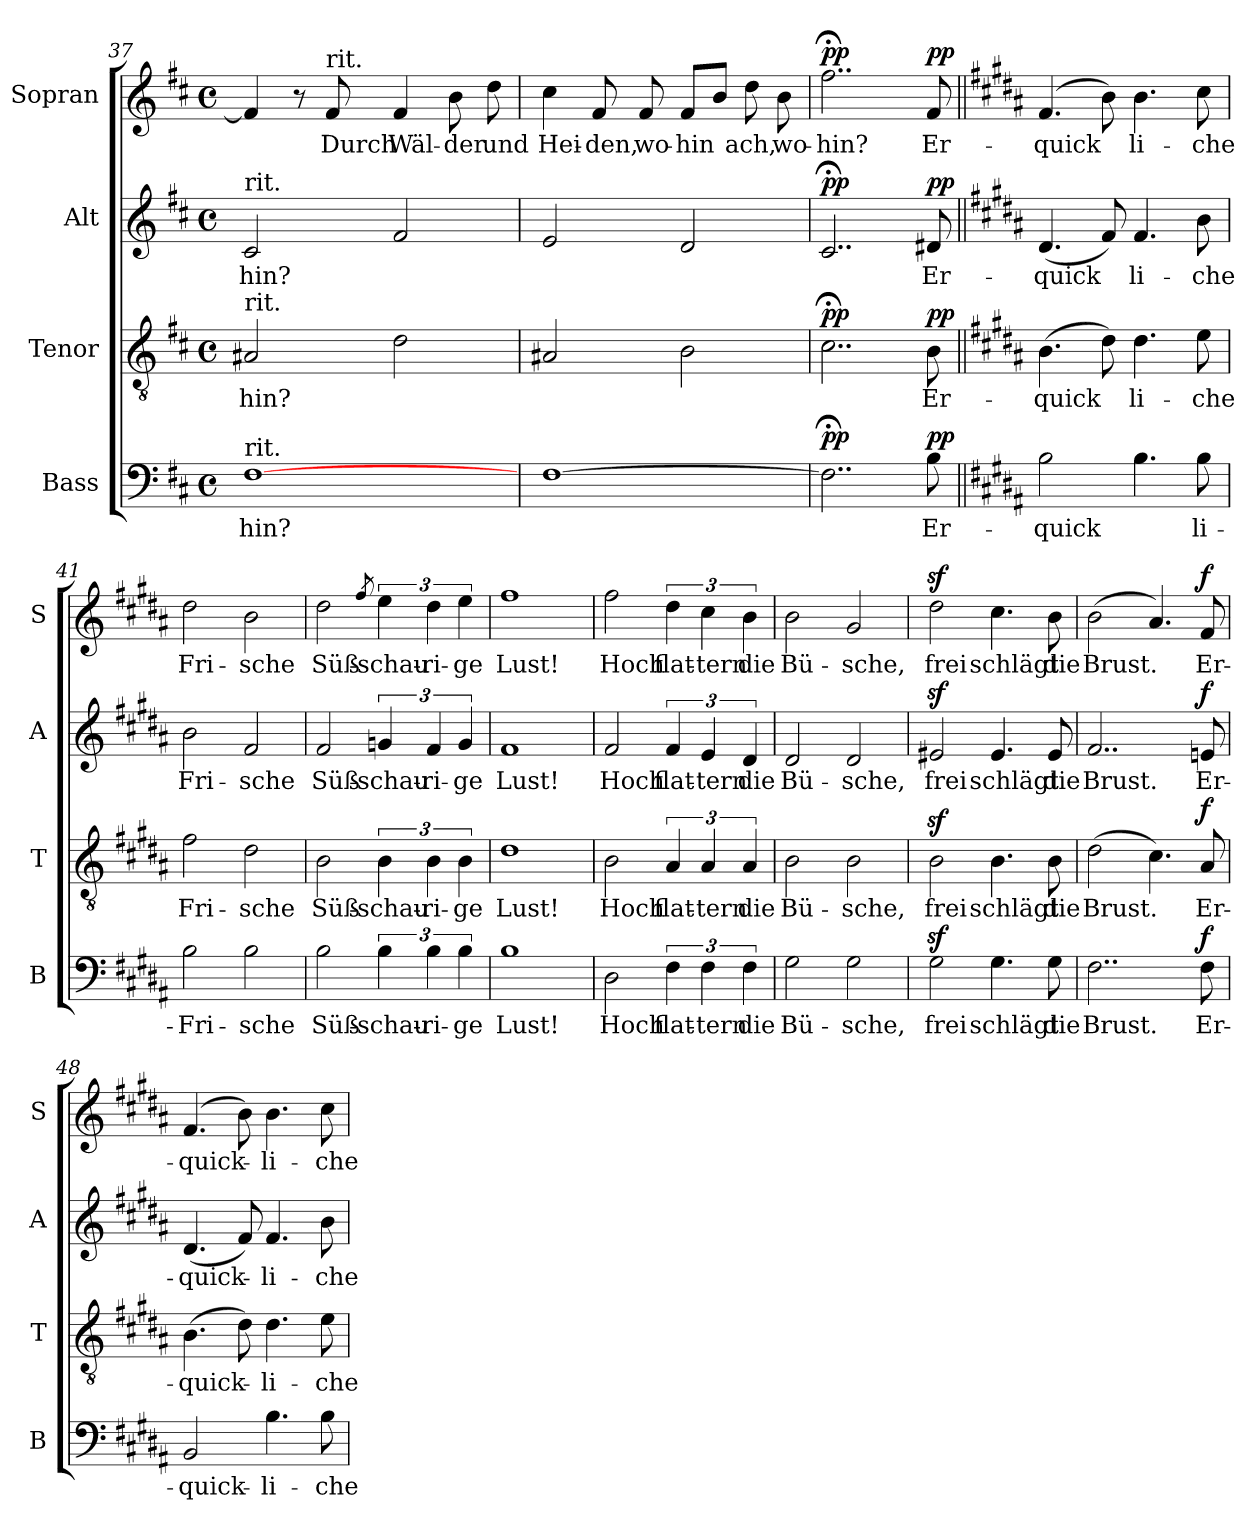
**kern	**text	**dynam	**kern	**text	**dynam	**kern	**text	**dynam	**kern	**text	**dynam
*part4	*part4	*part4	*part3	*part3	*part3	*part2	*part2	*part2	*part1	*part1	*part1
*staff4	*staff4	*staff4	*staff3	*staff3	*staff3	*staff2	*staff2	*staff2	*staff1	*staff1	*staff1
*I"Bass	*	*	*I"Tenor	*	*	*I"Alt	*	*	*I"Sopran	*	*
*I'B	*	*	*I'T	*	*	*I'A	*	*	*I'S	*	*
*clefF4	*	*	*clefGv2	*	*	*clefG2	*	*	*clefG2	*	*
*k[f#c#]	*	*	*k[f#c#]	*	*	*k[f#c#]	*	*	*k[f#c#]	*	*
*b:	*	*	*b:	*	*	*b:	*	*	*b:	*	*
*M4/4	*	*	*M4/4	*	*	*M4/4	*	*	*M4/4	*	*
*met(c)	*	*	*met(c)	*	*	*met(c)	*	*	*met(c)	*	*
=37	=37	=37	=37	=37	=37	=37	=37	=37	=37	=37	=37
!	!	!	!	!	!	!LO:TX:a:t=rit.	!	!	!	!	!
!	!	!	!LO:TX:a:t=rit.	!	!	!	!	!	!	!	!
!LO:TX:a:t=rit.	!	!	!	!	!	!	!	!	!	!	!
[1F#	-hin?	.	2A#X	-hin?	.	2c#	-hin?	.	4f#]	.	.
.	.	.	.	.	.	.	.	.	8r	.	.
!	!	!	!	!	!	!	!	!	!LO:TX:a:t=rit.	!	!
.	.	.	.	.	.	.	.	.	8f#	Durch	.
.	.	.	2d	.	.	2f#	.	.	4f#	Wäl-	.
.	.	.	.	.	.	.	.	.	8b	-der	.
.	.	.	.	.	.	.	.	.	8dd	und	.
=38	=38	=38	=38	=38	=38	=38	=38	=38	=38	=38	=38
[1F#	.	.	2A#X	.	.	2e	.	.	4cc#	Hei-	.
.	.	.	.	.	.	.	.	.	8f#	-den,	.
.	.	.	.	.	.	.	.	.	8f#	wo-	.
.	.	.	2B	.	.	2d	.	.	8f#L	-hin	.
.	.	.	.	.	.	.	.	.	8bJ	.	.
.	.	.	.	.	.	.	.	.	8dd	ach,	.
.	.	.	.	.	.	.	.	.	8b	wo-	.
=39	=39	=39	=39	=39	=39	=39	=39	=39	=39	=39	=39
!	!	!LO:DY:a	!	!	!LO:DY:a	!	!	!LO:DY:a	!	!	!LO:DY:a
2..F#;<]	.	pp	2..c#;<	.	pp	2..c#;<	.	pp	2..ff#;<	-hin?	pp
!	!	!LO:DY:a	!	!	!LO:DY:a	!	!	!LO:DY:a	!	!	!LO:DY:a
8B	Er-	pp	8B	Er-	pp	8d#X	Er-	pp	8f#	Er-	pp
=40||	=40||	=40||	=40||	=40||	=40||	=40||	=40||	=40||	=40||	=40||	=40||
*k[f#c#g#d#a#]	*	*	*k[f#c#g#d#a#]	*	*	*k[f#c#g#d#a#]	*	*	*k[f#c#g#d#a#]	*	*
*B:	*	*	*B:	*	*	*B:	*	*	*B:	*	*
2B	-quick	.	(4.B	-quick	.	(4.d#	-quick	.	(4.f#	-quick	.
.	.	.	8d#)	.	.	8f#)	.	.	8b)	.	.
4.B	.	.	4.d#	li-	.	4.f#	li-	.	4.b	li-	.
8B	li-	.	8e	-che	.	8b	-che	.	8cc#	-che	.
=41	=41	=41	=41	=41	=41	=41	=41	=41	=41	=41	=41
2B	-Fri-	.	2f#	Fri-	.	2b	Fri-	.	2dd#	Fri-	.
2B	-sche	.	2d#	-sche	.	2f#	-sche	.	2b	-sche	.
=42	=42	=42	=42	=42	=42	=42	=42	=42	=42	=42	=42
2B	Süß-	.	2B	Süß-	.	2f#	Süß-	.	2dd#	Süß-	.
.	.	.	.	.	.	.	.	.	8qff#/	.	.
6B	-schau-	.	6B	-schau-	.	6gn	-schau-	.	6ee	-schau-	.
6B	-ri-	.	6B	-ri-	.	6f#	-ri-	.	6dd#	-ri-	.
6B	-ge	.	6B	-ge	.	6g	-ge	.	6ee	-ge	.
=43	=43	=43	=43	=43	=43	=43	=43	=43	=43	=43	=43
1B	Lust!	.	1d#	Lust!	.	1f#	Lust!	.	1ff#	Lust!	.
=44	=44	=44	=44	=44	=44	=44	=44	=44	=44	=44	=44
2D#	Hoch	.	2B	Hoch	.	2f#	Hoch	.	2ff#	Hoch	.
6F#	flat-	.	6A#	flat-	.	6f#	flat-	.	6dd#	flat-	.
6F#	-tern	.	6A#	-tern	.	6e	-tern	.	6cc#	-tern	.
6F#	die	.	6A#	die	.	6d#	die	.	6b	die	.
=45	=45	=45	=45	=45	=45	=45	=45	=45	=45	=45	=45
2G#	Bü-	.	2B	Bü-	.	2d#	Bü-	.	2b	Bü-	.
2G#	-sche,	.	2B	-sche,	.	2d#	-sche,	.	2g#	-sche,	.
=46	=46	=46	=46	=46	=46	=46	=46	=46	=46	=46	=46
2G#z>	frei	.	2Bz>	frei	.	2e#Xz>	frei	.	2dd#z>	frei	.
4.G#	schlägt	.	4.B	schlägt	.	4.e#	schlägt	.	4.cc#	schlägt	.
8G#	die	.	8B	die	.	8e#	die	.	8b	die	.
=47	=47	=47	=47	=47	=47	=47	=47	=47	=47	=47	=47
2..F#	Brust.	.	(2d#	Brust.	.	2..f#	Brust.	.	(2b	Brust.	.
.	.	.	4.c#)	.	.	.	.	.	4.a#)	.	.
!	!	!LO:DY:a	!	!	!LO:DY:a	!	!	!LO:DY:a	!	!	!LO:DY:a
8F#	Er-	f	8A#	Er-	f	8en	Er-	f	8f#	Er-	f
=48	=48	=48	=48	=48	=48	=48	=48	=48	=48	=48	=48
2BB	-quick-	.	(4.B	-quick-	.	(4.d#	-quick-	.	(4.f#	-quick-	.
.	.	.	8d#)	.	.	8f#)	.	.	8b)	.	.
4.B	-li-	.	4.d#	-li-	.	4.f#	-li-	.	4.b	-li-	.
8B	-che	.	8e	-che	.	8b	-che	.	8cc#	-che	.
=	=	=	=	=	=	=	=	=	=	=	=
*-	*-	*-	*-	*-	*-	*-	*-	*-	*-	*-	*-
